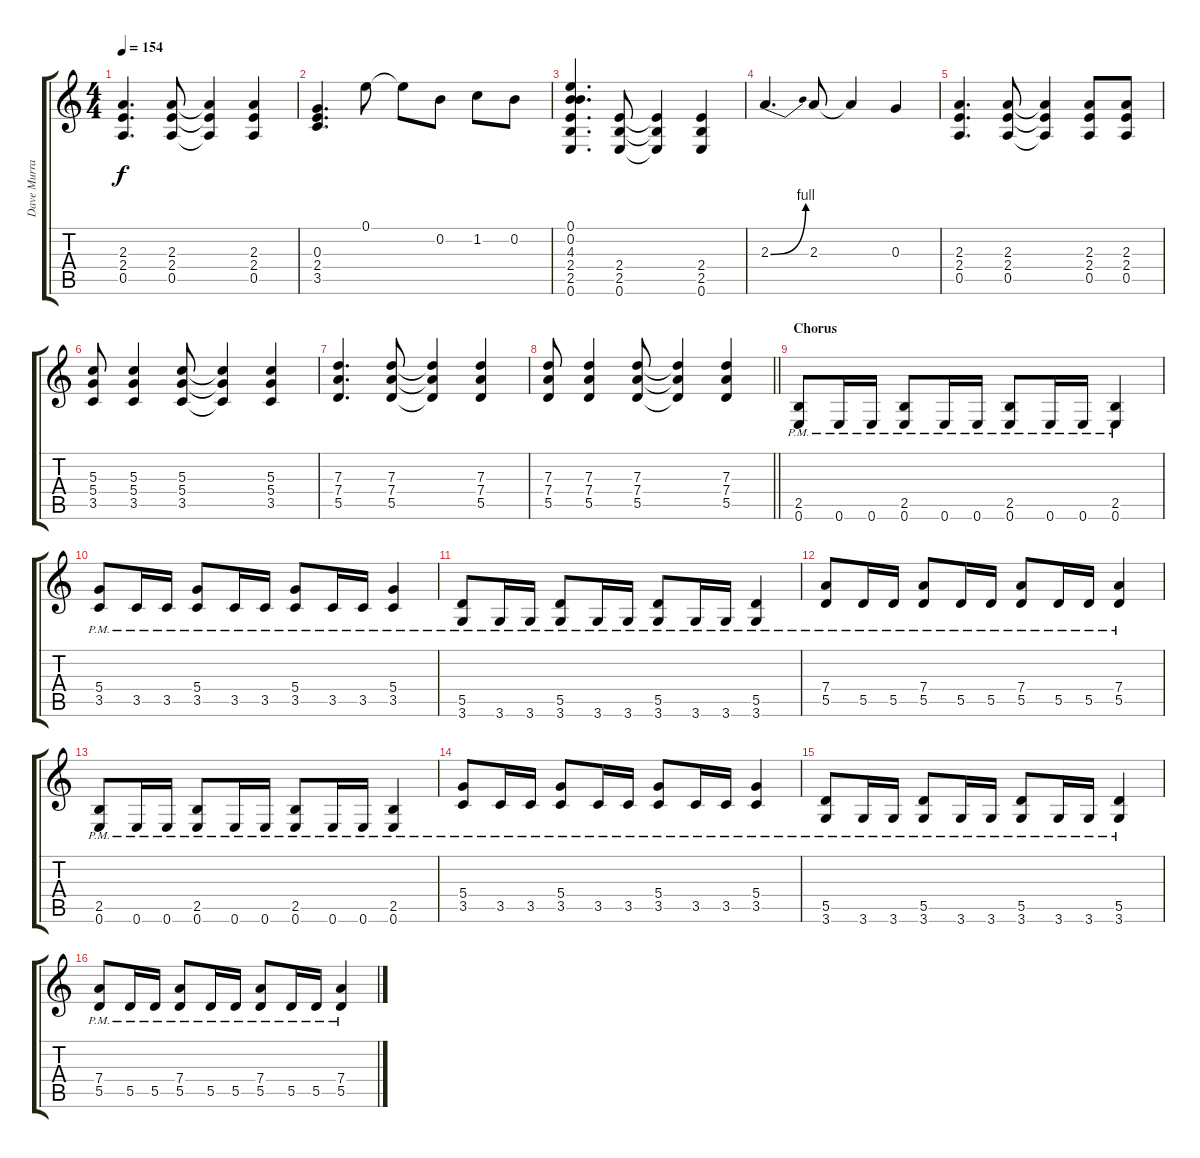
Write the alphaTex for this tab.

\track ("Dave Murray" "Dave Murra") {instrument distortionguitar}
\staff {score tabs}
\tuning (E4 B3 G3 D3 A2 E2) {hide}
\ts (4 4)
\tempo 154
\clef g2
\ks c
(2.3 2.4 0.5).4{d dy f} (2.3 2.4 0.5).8 (2.3{t} 2.4{t} 0.5{t}).4 (2.3 2.4 0.5).4 |
(0.3 2.4 3.5).4{d} 0.1.8 0.1{t}.8 0.2.8 1.2.8 0.2.8 |
(0.1 0.2 4.3 2.4 2.5 0.6).4{d} (2.4 2.5 0.6).8 (2.4{t} 2.5{t} 0.6{t}).4 (2.4 2.5 0.6).4 |
2.3{be (bend 0 0 60 4)}.4{d} 2.3.8 2.3{t}.4 0.3.4 |
(2.3 2.4 0.5).4{d} (2.3 2.4 0.5).8 (2.3{t} 2.4{t} 0.5{t}).4 (2.3 2.4 0.5).8 (2.3 2.4 0.5).8 |
(5.3 5.4 3.5).8 (5.3 5.4 3.5).4 (5.3 5.4 3.5).8 (5.3{t} 5.4{t} 3.5{t}).4 (5.3 5.4 3.5).4 |
(7.3 7.4 5.5).4{d} (7.3 7.4 5.5).8 (7.3{t} 7.4{t} 5.5{t}).4 (7.3 7.4 5.5).4 |
\barLineRight lightlight
(7.3 7.4 5.5).8 (7.3 7.4 5.5).4 (7.3 7.4 5.5).8 (7.3{t} 7.4{t} 5.5{t}).4 (7.3 7.4 5.5).4 |
\section ("" "Chorus")
(2.5{pm} 0.6{pm}).8 0.6{pm}.16 0.6{pm}.16 (2.5{pm} 0.6{pm}).8 0.6{pm}.16 0.6{pm}.16 (2.5{pm} 0.6{pm}).8 0.6{pm}.16 0.6{pm}.16 (2.5{pm} 0.6{pm}).4 |
(5.4{pm} 3.5{pm}).8 3.5{pm}.16 3.5{pm}.16 (5.4{pm} 3.5{pm}).8 3.5{pm}.16 3.5{pm}.16 (5.4{pm} 3.5{pm}).8 3.5{pm}.16 3.5{pm}.16 (5.4{pm} 3.5{pm}).4 |
(5.5{pm} 3.6{pm}).8 3.6{pm}.16 3.6{pm}.16 (5.5{pm} 3.6{pm}).8 3.6{pm}.16 3.6{pm}.16 (5.5{pm} 3.6{pm}).8 3.6{pm}.16 3.6{pm}.16 (5.5{pm} 3.6{pm}).4 |
(7.4{pm} 5.5{pm}).8 5.5{pm}.16 5.5{pm}.16 (7.4{pm} 5.5{pm}).8 5.5{pm}.16 5.5{pm}.16 (7.4{pm} 5.5{pm}).8 5.5{pm}.16 5.5{pm}.16 (7.4{pm} 5.5{pm}).4 |
(2.5{pm} 0.6{pm}).8 0.6{pm}.16 0.6{pm}.16 (2.5{pm} 0.6{pm}).8 0.6{pm}.16 0.6{pm}.16 (2.5{pm} 0.6{pm}).8 0.6{pm}.16 0.6{pm}.16 (2.5{pm} 0.6{pm}).4 |
(5.4{pm} 3.5{pm}).8 3.5{pm}.16 3.5{pm}.16 (5.4{pm} 3.5{pm}).8 3.5{pm}.16 3.5{pm}.16 (5.4{pm} 3.5{pm}).8 3.5{pm}.16 3.5{pm}.16 (5.4{pm} 3.5{pm}).4 |
(5.5{pm} 3.6{pm}).8 3.6{pm}.16 3.6{pm}.16 (5.5{pm} 3.6{pm}).8 3.6{pm}.16 3.6{pm}.16 (5.5{pm} 3.6{pm}).8 3.6{pm}.16 3.6{pm}.16 (5.5{pm} 3.6{pm}).4 |
(7.4{pm} 5.5{pm}).8 5.5{pm}.16 5.5{pm}.16 (7.4{pm} 5.5{pm}).8 5.5{pm}.16 5.5{pm}.16 (7.4{pm} 5.5{pm}).8 5.5{pm}.16 5.5{pm}.16 (7.4{pm} 5.5{pm}).4
